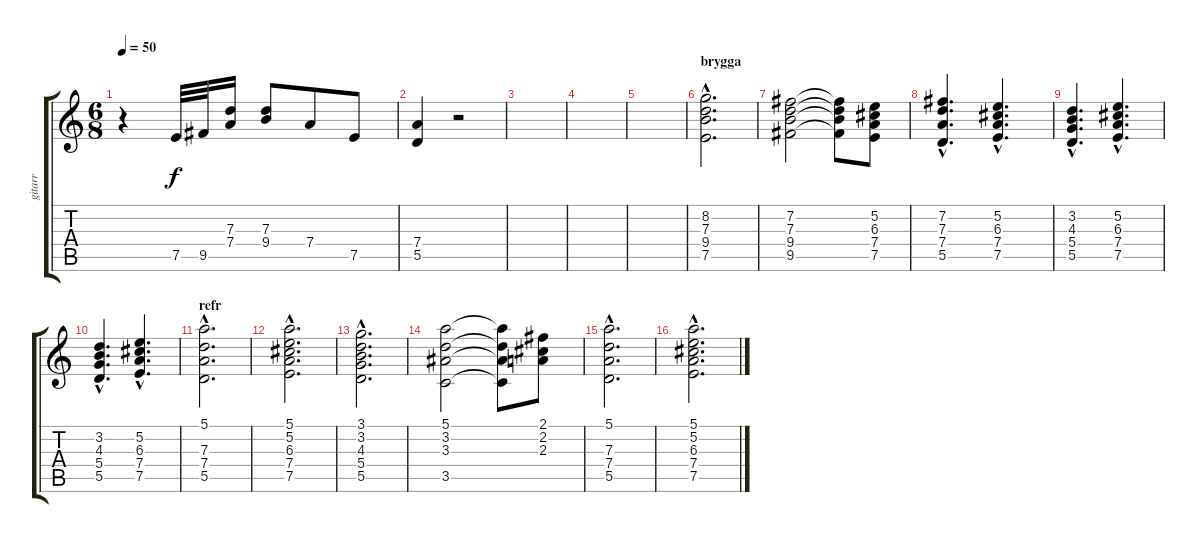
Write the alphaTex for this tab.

\track ("gitarr" "gitarr") {instrument overdrivenguitar}
\staff {score tabs}
\tuning (E4 B3 G3 D3 A2 E2) {hide}
\ts (6 8)
\tempo 50
\clef g2
\ks c
r.4{dy f} 7.5.32 9.5.32 (7.3 7.4).16 (7.3 9.4).8 7.4.8 7.5.8 |
(7.4 5.5).4 r.2 |
|
|
|
\section ("" "brygga")
(8.2{hac} 7.3{hac} 9.4{hac} 7.5{hac}).2{d} |
(7.2 7.3 9.4 9.5).2 (7.2{t} 7.3{t} 9.4{t} 9.5{t}).8 (5.2 6.3 7.4 7.5).8 |
(7.2{hac} 7.3{hac} 7.4{hac} 5.5{hac}).4{d} (5.2{hac} 6.3{hac} 7.4{hac} 7.5{hac}).4{d} |
(3.2{hac} 4.3{hac} 5.4{hac} 5.5{hac}).4{d} (5.2{hac} 6.3{hac} 7.4{hac} 7.5{hac}).4{d} |
(3.2{hac} 4.3{hac} 5.4{hac} 5.5{hac}).4{d} (5.2{hac} 6.3{hac} 7.4{hac} 7.5{hac}).4{d} |
\section ("" "refr")
(5.1{hac} 7.3{hac} 7.4{hac} 5.5{hac}).2{d} |
(5.1{hac} 5.2{hac} 6.3{hac} 7.4{hac} 7.5{hac}).2{d} |
(3.1{hac} 3.2{hac} 4.3{hac} 5.4{hac} 5.5{hac}).2{d} |
(5.1 3.2 3.3 3.5).2 (5.1{t} 3.2{t} 3.3{t} 3.5{t}).8 (2.1 2.2 2.3).8 |
(5.1{hac} 7.3{hac} 7.4{hac} 5.5{hac}).2{d} |
(5.1{hac} 5.2{hac} 6.3{hac} 7.4{hac} 7.5{hac}).2{d}
